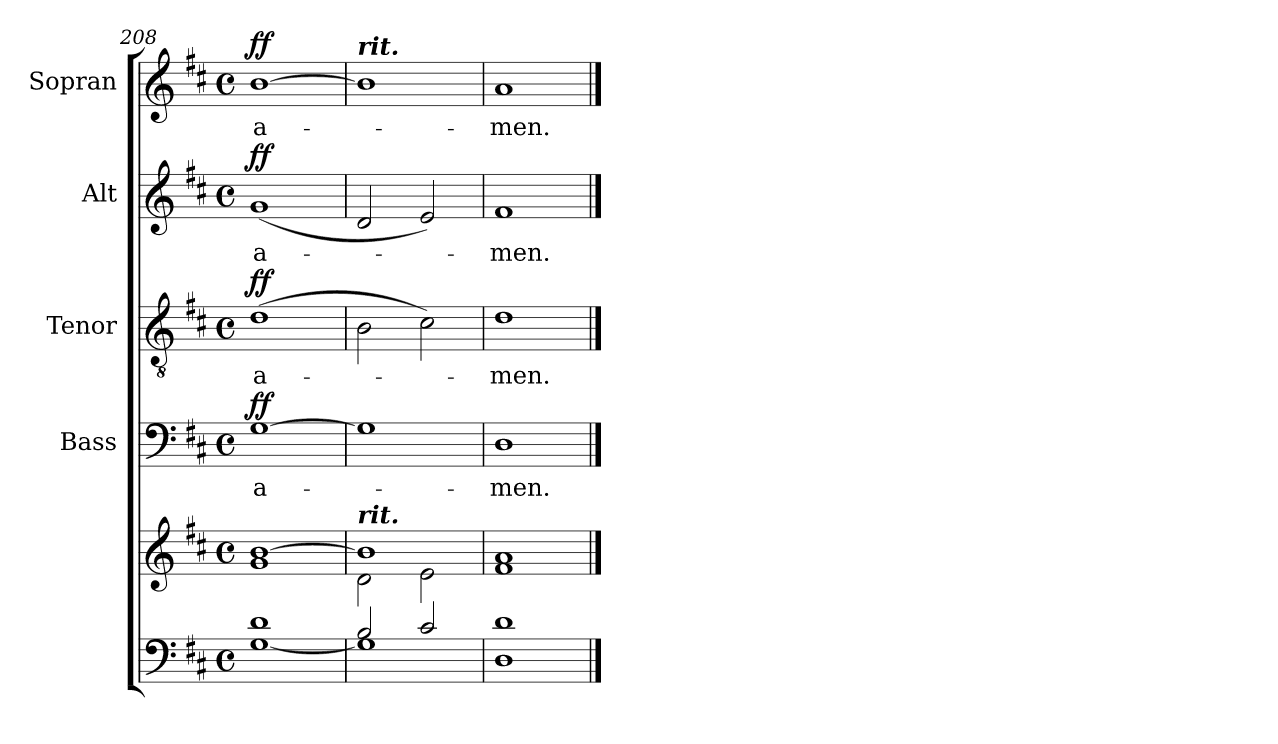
**kern	**kern	**kern	**text	**dynam	**kern	**text	**dynam	**kern	**text	**dynam	**kern	**text	**dynam
*part5	*part5	*part4	*part4	*part4	*part3	*part3	*part3	*part2	*part2	*part2	*part1	*part1	*part1
*staff6	*staff5	*staff4	*staff4	*staff4	*staff3	*staff3	*staff3	*staff2	*staff2	*staff2	*staff1	*staff1	*staff1
*	*	*I"Bass	*	*	*I"Tenor	*	*	*I"Alt	*	*	*I"Sopran	*	*
*	*	*I'B.	*	*	*I'T.	*	*	*I'A.	*	*	*I'S.	*	*
*clefF4	*clefG2	*clefF4	*	*	*clefGv2	*	*	*clefG2	*	*	*clefG2	*	*
*k[f#c#]	*k[f#c#]	*k[f#c#]	*	*	*k[f#c#]	*	*	*k[f#c#]	*	*	*k[f#c#]	*	*
*D:	*D:	*D:	*	*	*D:	*	*	*D:	*	*	*D:	*	*
*M4/4	*M4/4	*M4/4	*	*	*M4/4	*	*	*M4/4	*	*	*M4/4	*	*
*met(c)	*met(c)	*met(c)	*	*	*met(c)	*	*	*met(c)	*	*	*met(c)	*	*
=208	=208	=208	=208	=208	=208	=208	=208	=208	=208	=208	=208	=208	=208
*^	*^	*	*	*	*	*	*	*	*	*	*	*	*
!	!	!	!	!	!LO:LY:b	!LO:DY:a	!	!LO:LY:b	!LO:DY:a	!	!LO:LY:b	!LO:DY:a	!	!LO:LY:b	!LO:DY:a
1d	[<1G	[>1b	1g	[1G	a-	ff	(>1d	a-	ff	(<1g	a-	ff	[1b	a-	ff
=209	=209	=209	=209	=209	=209	=209	=209	=209	=209	=209	=209	=209	=209	=209	=209
!	!	!	!	!	!	!	!	!	!	!	!	!	!LO:TX:a:Bi:t=rit.	!	!
!	!	!LO:TX:a:Bi:t=rit.	!	!	!	!	!	!	!	!	!	!	!	!	!
2B/	1G]	1b]	2d\	1G]	.	.	2B\	.	.	2d/	.	.	1b]	.	.
2c#/	.	.	2e\	.	.	.	2c#\)	.	.	2e/)	.	.	.	.	.
=210	=210	=210	=210	=210	=210	=210	=210	=210	=210	=210	=210	=210	=210	=210	=210
!	!	!	!	!	!LO:LY:b	!	!	!LO:LY:b	!	!	!LO:LY:b	!	!	!LO:LY:b	!
1d	1D	1a	1f#	1D	-men.	.	1d	-men.	.	1f#	-men.	.	1a	-men.	.
*v	*v	*	*	*	*	*	*	*	*	*	*	*	*	*	*
*	*v	*v	*	*	*	*	*	*	*	*	*	*	*	*
==	==	==	==	==	==	==	==	==	==	==	==	==	==
*-	*-	*-	*-	*-	*-	*-	*-	*-	*-	*-	*-	*-	*-
